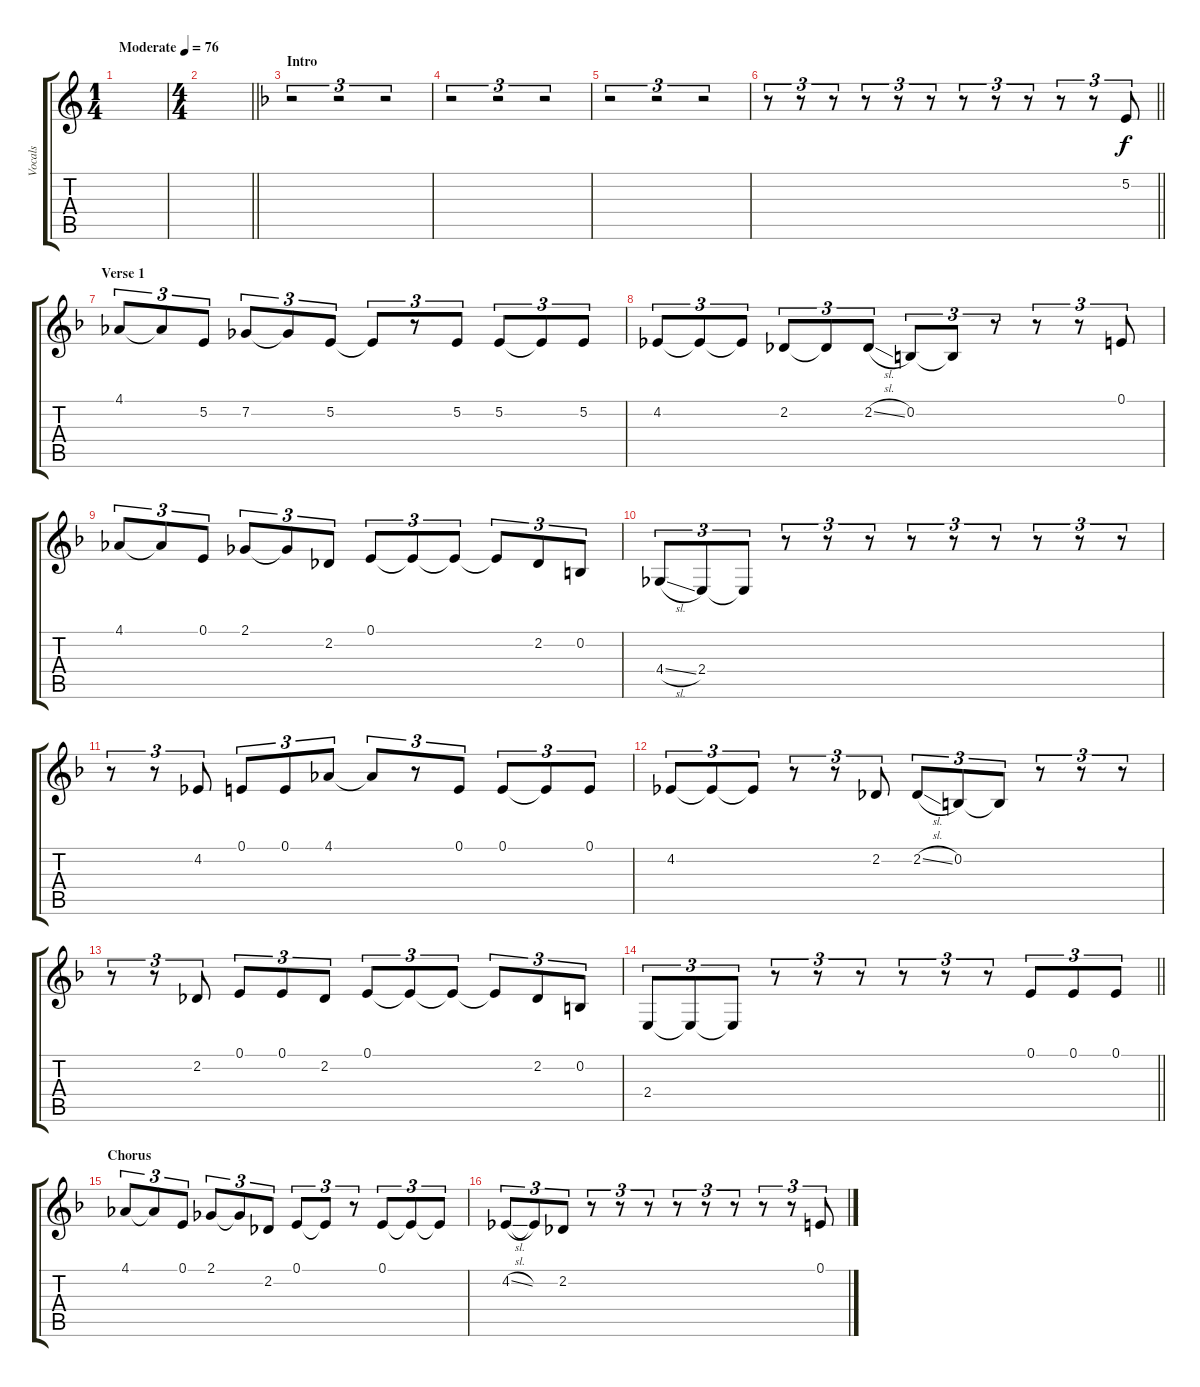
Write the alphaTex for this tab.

\track ("Vocals" "Vocals") {instrument harmonica}
\staff {score tabs}
\tuning (E4 B3 G3 D3 A2 E2) {hide}
\ts (1 4)
\tempo (76 "Moderate")
\clef g2
\ks c
|
\ts (4 4)
\barLineRight lightlight
|
\section ("" "Intro")
\ks f
r.2{tu (3 2)} r.2{tu (3 2)} r.2{tu (3 2)} |
r.2{tu (3 2)} r.2{tu (3 2)} r.2{tu (3 2)} |
r.2{tu (3 2)} r.2{tu (3 2)} r.2{tu (3 2)} |
\barLineRight lightlight
r.8{tu (3 2)} r.8{tu (3 2)} r.8{tu (3 2)} r.8{tu (3 2)} r.8{tu (3 2)} r.8{tu (3 2)} r.8{tu (3 2)} r.8{tu (3 2)} r.8{tu (3 2)} r.8{tu (3 2)} r.8{tu (3 2)} 5.2.8{tu (3 2)} |
\section ("" "Verse 1")
4.1.8{tu (3 2)} 4.1{t}.8{tu (3 2)} 5.2.8{tu (3 2)} 7.2.8{tu (3 2)} 7.2{t}.8{tu (3 2)} 5.2.8{tu (3 2)} 5.2{t}.8{tu (3 2)} r.8{tu (3 2)} 5.2.8{tu (3 2)} 5.2.8{tu (3 2)} 5.2{t}.8{tu (3 2)} 5.2.8{tu (3 2)} |
4.2.8{tu (3 2)} 4.2{t}.8{tu (3 2)} 4.2{t}.8{tu (3 2)} 2.2.8{tu (3 2)} 2.2{t}.8{tu (3 2)} 2.2{sl}.8{tu (3 2)} 0.2.8{tu (3 2)} 0.2{t}.8{tu (3 2)} r.8{tu (3 2)} r.8{tu (3 2)} r.8{tu (3 2)} 0.1.8{tu (3 2)} |
4.1.8{tu (3 2)} 4.1{t}.8{tu (3 2)} 0.1.8{tu (3 2)} 2.1.8{tu (3 2)} 2.1{t}.8{tu (3 2)} 2.2.8{tu (3 2)} 0.1.8{tu (3 2)} 0.1{t}.8{tu (3 2)} 0.1{t}.8{tu (3 2)} 0.1{t}.8{tu (3 2)} 2.2.8{tu (3 2)} 0.2.8{tu (3 2)} |
4.4{sl}.8{tu (3 2)} 2.4.8{tu (3 2)} 2.4{t}.8{tu (3 2)} r.8{tu (3 2)} r.8{tu (3 2)} r.8{tu (3 2)} r.8{tu (3 2)} r.8{tu (3 2)} r.8{tu (3 2)} r.8{tu (3 2)} r.8{tu (3 2)} r.8{tu (3 2)} |
r.8{tu (3 2)} r.8{tu (3 2)} 4.2.8{tu (3 2)} 0.1.8{tu (3 2)} 0.1.8{tu (3 2)} 4.1.8{tu (3 2)} 4.1{t}.8{tu (3 2)} r.8{tu (3 2)} 0.1.8{tu (3 2)} 0.1.8{tu (3 2)} 0.1{t}.8{tu (3 2)} 0.1.8{tu (3 2)} |
4.2.8{tu (3 2)} 4.2{t}.8{tu (3 2)} 4.2{t}.8{tu (3 2)} r.8{tu (3 2)} r.8{tu (3 2)} 2.2.8{tu (3 2)} 2.2{sl}.8{tu (3 2)} 0.2.8{tu (3 2)} 0.2{t}.8{tu (3 2)} r.8{tu (3 2)} r.8{tu (3 2)} r.8{tu (3 2)} |
r.8{tu (3 2)} r.8{tu (3 2)} 2.2.8{tu (3 2)} 0.1.8{tu (3 2)} 0.1.8{tu (3 2)} 2.2.8{tu (3 2)} 0.1.8{tu (3 2)} 0.1{t}.8{tu (3 2)} 0.1{t}.8{tu (3 2)} 0.1{t}.8{tu (3 2)} 2.2.8{tu (3 2)} 0.2.8{tu (3 2)} |
\barLineRight lightlight
2.4.8{tu (3 2)} 2.4{t}.8{tu (3 2)} 2.4{t}.8{tu (3 2)} r.8{tu (3 2)} r.8{tu (3 2)} r.8{tu (3 2)} r.8{tu (3 2)} r.8{tu (3 2)} r.8{tu (3 2)} 0.1.8{tu (3 2)} 0.1.8{tu (3 2)} 0.1.8{tu (3 2)} |
\section ("" "Chorus")
4.1.8{tu (3 2)} 4.1{t}.8{tu (3 2)} 0.1.8{tu (3 2)} 2.1.8{tu (3 2)} 2.1{t}.8{tu (3 2)} 2.2.8{tu (3 2)} 0.1.8{tu (3 2)} 0.1{t}.8{tu (3 2)} r.8{tu (3 2)} 0.1.8{tu (3 2)} 0.1{t}.8{tu (3 2)} 0.1{t}.8{tu (3 2)} |
4.2{sl}.8{tu (3 2)} 4.2{t}.8{tu (3 2)} 2.2.8{tu (3 2)} r.8{tu (3 2)} r.8{tu (3 2)} r.8{tu (3 2)} r.8{tu (3 2)} r.8{tu (3 2)} r.8{tu (3 2)} r.8{tu (3 2)} r.8{tu (3 2)} 0.1.8{tu (3 2)}
